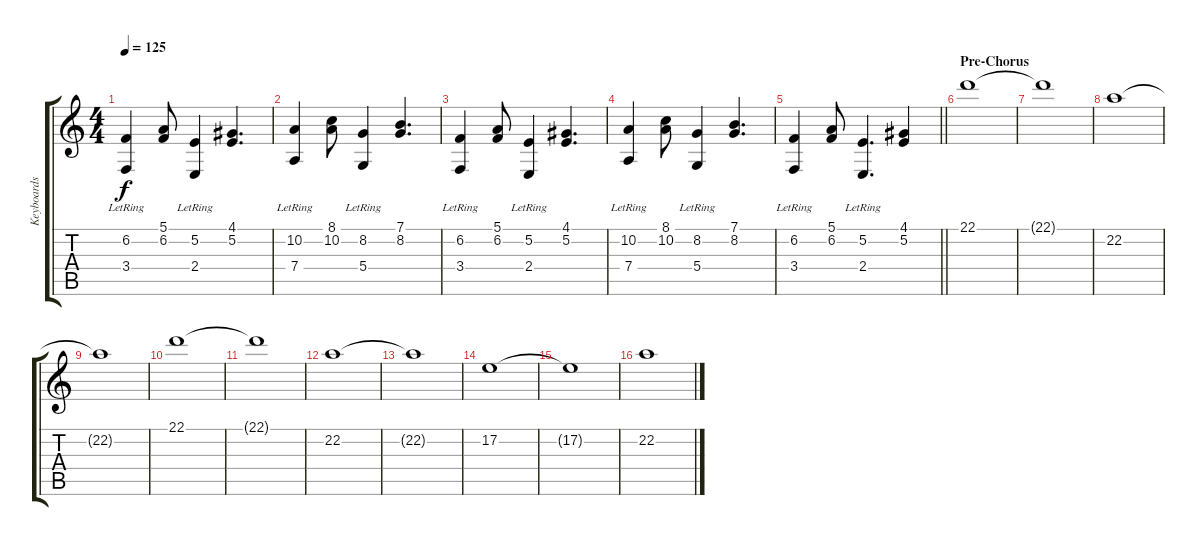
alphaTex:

\track ("Keyboards (John Frusciante)/Trumpet (Fle" "Keyboards ") {instrument harpsichord}
\staff {score tabs}
\tuning (E4 B3 G3 D3 A2 E2) {hide}
\ts (4 4)
\tempo 125
\clef g2
\ks c
(6.2 3.4{lr}).4{dy f} (5.1 6.2).8 (5.2 2.4{lr}).4 (4.1 5.2).4{d} |
(10.2 7.4{lr}).4 (8.1 10.2).8 (8.2 5.4{lr}).4 (7.1 8.2).4{d} |
(6.2 3.4{lr}).4 (5.1 6.2).8 (5.2 2.4{lr}).4 (4.1 5.2).4{d} |
(10.2 7.4{lr}).4 (8.1 10.2).8 (8.2 5.4{lr}).4 (7.1 8.2).4{d} |
\barLineRight lightlight
(6.2 3.4{lr}).4 (5.1 6.2).8 (5.2 2.4{lr}).4{d} (4.1 5.2).4 |
\section ("" "Pre-Chorus")
22.1.1{instrument synthstrings1} |
22.1{t}.1 |
22.2.1 |
22.2{t}.1 |
22.1.1 |
22.1{t}.1 |
22.2.1 |
22.2{t}.1 |
17.2.1 |
17.2{t}.1 |
22.2.1
